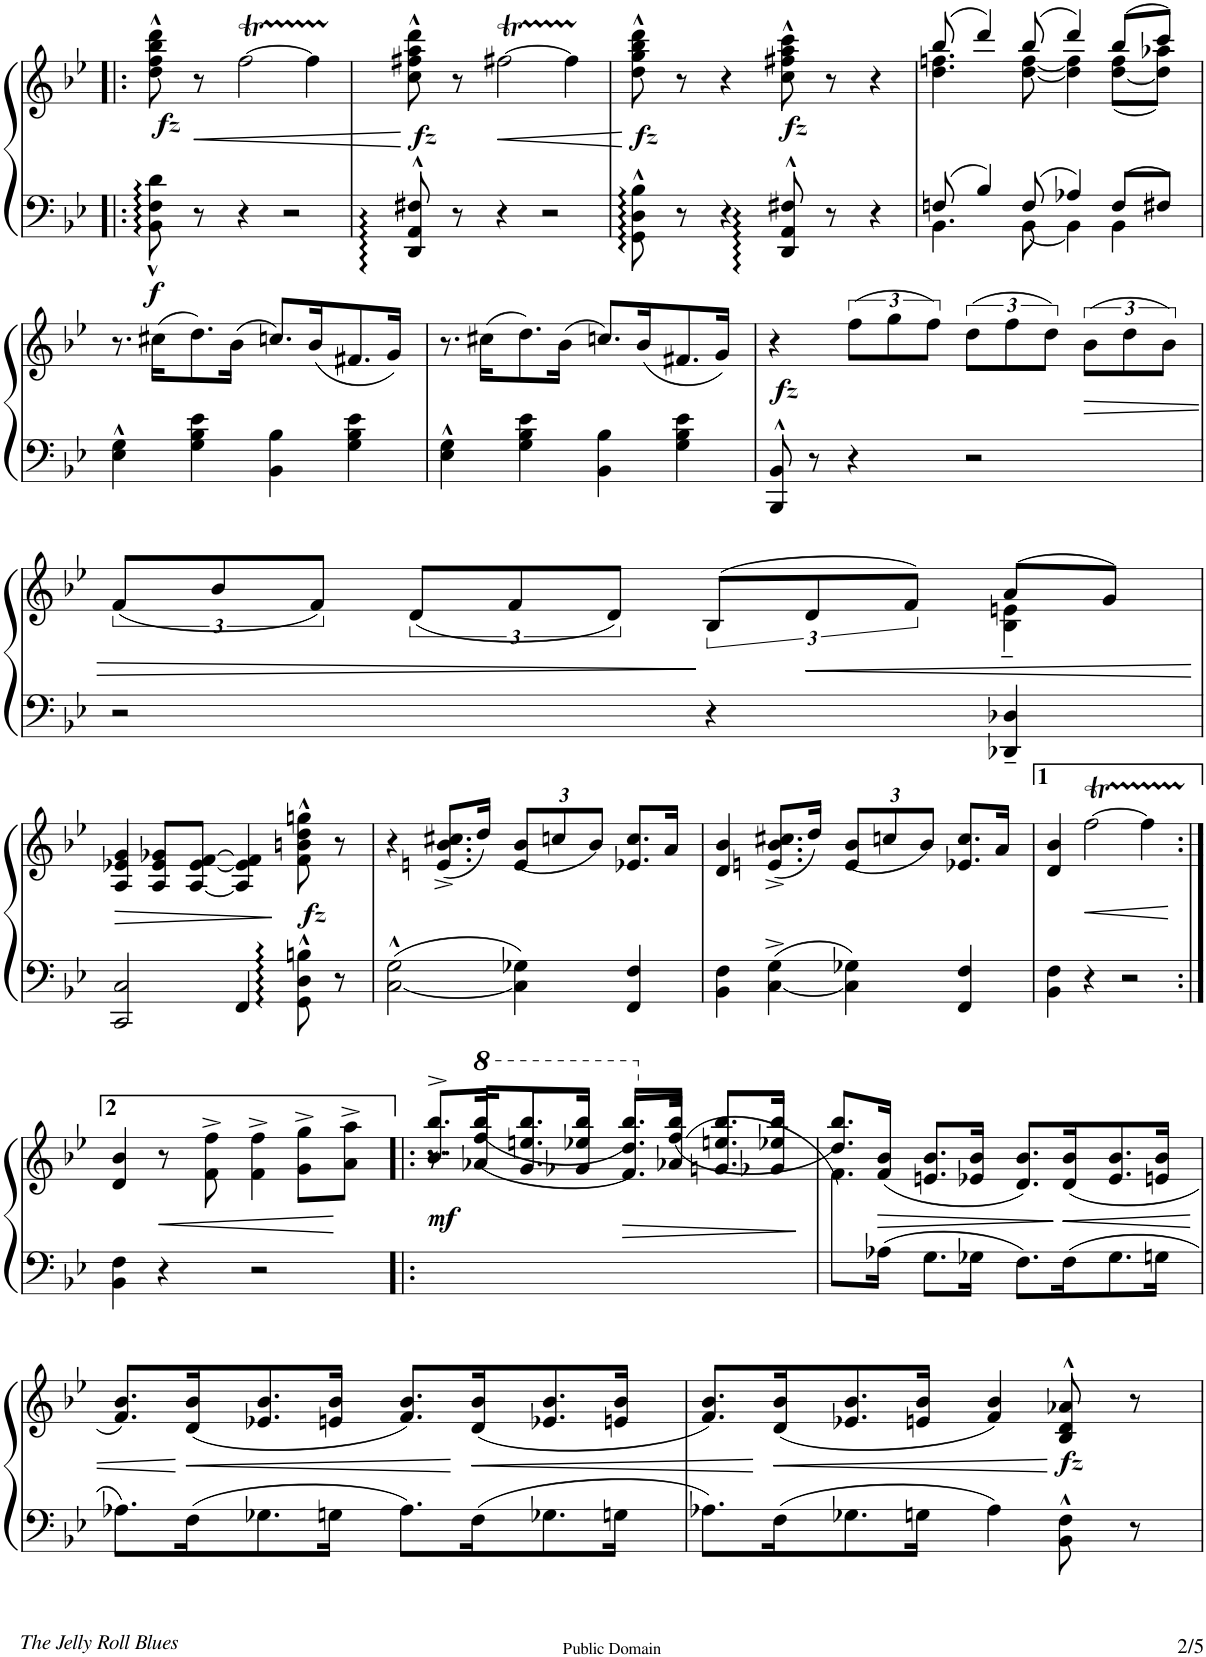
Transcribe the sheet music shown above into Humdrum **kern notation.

**kern	**kern	**dynam
*part1	*part1	*part1
*staff2	*staff1	*staff1/2
*I"Piano	*	*
*I'Pno.	*	*
!!LO:PB:g=z
*clefF4	*clefG2	*
*k[b-e-]	*k[b-e-]	*
*B-:	*B-:	*
*M4/4	*M4/4	*
*met(c)	*met(c)	*
=18!|:	=18!|:	=18!|:
!	!	!LO:DY:b=2
!	!	!LO:DY:n=1:b
8BB-\^^ 8F\^^ 8d\^^	8dd\^^ 8ff\^^ 8bb-\^^ 8ddd\^^	f fz
!	!	!LO:HP:b
8r	8r	<
4r	[2ffT\	.
2r	.	.
.	4ffTTT\]	.
.	.	[
=19	=19	=19
!	!	!LO:DY:b
8DD/^^ 8AA/^^ 8F#X/^^	8cc\^^ 8ff#X\^^ 8aa\^^ 8ddd\^^	fz
8r	8r	.
!	!	!LO:HP:b
4r	[2ff#Xt\	<
2r	.	.
.	4ff#TTT\]	.
.	.	[
=20	=20	=20
!	!	!LO:DY:b
8GG\^^ 8D\^^ 8B-\^^	8dd\^^ 8gg\^^ 8bb-\^^ 8ddd\^^	fz
8r	8r	.
4r	4r	.
!	!	!LO:DY:b
8DD/^^ 8AA/^^ 8F#X/^^	8cc\^^ 8ff#X\^^ 8aa\^^ 8ccc\^^	fz
8r	8r	.
4r	4r	.
=21	=21	=21
*^	*^	*
8Fn/	4.BB-\	(8bb-/	4.dd\ 4.ffn\	.
4B-/	.	4ddd/)	.	.
8F/	[8BB-\	(8bb-/	[8dd\ [8ff\	.
4A-X/	4BB-\]	4ddd/)	4dd\] 4ff\]	.
8F/L	4BB-\	(8bb-/L	([8dd\ 8ff\L	.
8F#X/J	.	8ccc/J)	8dd\] 8aa-X\J)	.
*v	*v	*	*	*
*	*v	*v	*
!!LO:LB:g=z
=22	=22	=22
4E-\^^ 4G\^^	8.r	.
.	(16cc#X\KL	.
4G\ 4B-\ 4e-\	8.dd\)	.
.	(16b-\Jk	.
4BB-\ 4B-\	8.ccn/L)	.
.	(16b-/K	.
4G\ 4B-\ 4e-\	8.f#X/	.
.	16g/Jk)	.
=23	=23	=23
4E-\^^ 4G\^^	8.r	.
.	(16cc#X\KL	.
4G\ 4B-\ 4e-\	8.dd\)	.
.	(16b-\Jk	.
4BB-\ 4B-\	8.ccn/L)	.
.	(16b-/K	.
4G\ 4B-\ 4e-\	8.f#X/	.
.	16g/Jk)	.
=24	=24	=24
!	!	!LO:DY:b
8BBB-/^^ 8BB-/^^	4r	fz
8r	.	.
4r	(12ff\L	.
.	12gg\	.
.	12ff\J)	.
2r	(12dd\L	.
.	12ff\	.
.	12dd\J)	.
!	!	!LO:HP:b
.	(12b-\L	>
.	12dd\	.
.	12b-\J)	.
!!LO:LB:g=z
=25	=25	=25
*	*^	*
2r	(12f/L	2ryy	.
.	12b-/	.	.
.	12f/J)	.	.
.	(12d/L	.	.
.	12f/	.	.
.	12d/J)	.	.
4r	(12B-/L	4ryy	]
!	!	!	!LO:HP:b
.	12d/	.	<
.	12f/J)	.	.
4DD-X/~< 4D-X/~<	(8a/L	4B-\~< 4en\~<	.
.	8g/J)	.	.
*	*v	*v	*
.	.	[
!!LO:LB:g=z
=26	=26	=26
!	!	!LO:HP:b
2CC/ 2C/	4A/ 4e-X/ 4g/	>
.	8A/ 8e-/ 8g-X/L	.
.	[8A/ [8e-/ [8f/J	.
4FF/	4A/] 4e-/] 4f/]	.
!	!	!LO:DY:n=1:b
8GG\^^ 8D\^^ 8Bn\^^	8f\^^ 8bn\^^ 8dd\^^ 8ggn\^^	] fz
8r	8r	.
=27	=27	=27
[2C\^^ 2G\^^	4r	.
.	(8.en/^< 8.b-/^< 8.cc#X/^<L	.
.	16dd/Jk)	.
*	*Xbrackettup	*
4C\] 4G-X\	(12e/ 12b-/L	.
.	12ccn/	.
.	12b-/J)	.
4FF/ 4F/	8.e-X/ 8.cc/L	.
.	16a/Jk	.
=28	=28	=28
4BB-\ 4F\	4d/ 4b-/	.
[4C\^> 4G\^>	(8.en/^< 8.b-/^< 8.cc#X/^<L	.
.	16dd/Jk)	.
4C\] 4G-X\	(12e/ 12b-/L	.
.	12ccn/	.
.	12b-/J)	.
4FF/ 4F/	8.e-X/ 8.cc/L	.
.	16a/Jk	.
=29	=29	=29
4BB-\ 4F\	4d/ 4b-/	.
!	!	!LO:HP:b
4r	[2ffT\	<
2r	.	.
.	4ffTTT\]	.
.	.	[
!!LO:LB:g=z
=30:|!	=30:|!	=30:|!
4BB-\ 4F\	4d/ 4b-/	.
!	!	!LO:HP:b
4r	8r	<
.	8f\^ 8ff\^	.
2r	4f\^ 4ff\^	.
.	8g\^ 8gg\^L	.
.	8a\^ 8aa\^J	[
=31!|:	=31!|:	=31!|:
*	*^	*
!	!	!	!LO:DY:b
8.r	8.b-/^> 8.bb-/^>L	8.ryy	mf
*	*8va	*	*
2ryy	(16fff/ 16bbb-/Jk	(16a-X/KL	.
.	8.eeen/ 8.bbb-/L	8.g/	.
.	16eee-X/ 16bbb-/Jk	16g-X/Jk	.
!	!	!	!LO:HP:b
.	8.ddd/ 8.bbb-/L)	8.f/L)	>
*	*X8va	*	*
4ryy	(16ff/ 16bb-/Jk	(16a-X/Jk	.
.	8.een/ 8.bb-/L	8.gn/L	.
16ryy	16ee-X/ 16bb-/Jk	16g-X/Jk	.
*	*v	*v	*
.	.	]
=32	=32	=32
*	*^	*
8.ryy	8.dd/ 8.bb-/L)	8.f\L)	.
!	!	!	!LO:HP:b
16A-X\Jk	(16f/ 16b-/Jk	2ryy	>
8.G\L	8.en/ 8.b-/L	.	.
16G-X\Jk	16e-X/ 16b-/Jk	.	.
8.F\L	8.d/ 8.b-/L)	.	.
!	!	!	!LO:HP:n=1:b
16F\K	(16d/ 16b-/K	4ryy	] <
8.G-\	8.e-/ 8.b-/	.	.
16Gn\Jk	16en/ 16b-/Jk	16ryy	.
*	*v	*v	*
!!LO:LB:g=z
=33	=33	=33
8.A-X\L	8.f/ 8.b-/L)	.
!	!	!LO:HP:n=1:b
16F\K	(16d/ 16b-/K	[ <
8.G-X\	8.e-X/ 8.b-/	.
16Gn\Jk	16en/ 16b-/Jk	.
8.A-\L	8.f/ 8.b-/L)	.
!	!	!LO:HP:n=1:b
16F\K	(16d/ 16b-/K	[ <
8.G-X\	8.e-X/ 8.b-/	.
16Gn\Jk	16en/ 16b-/Jk	.
=34	=34	=34
8.A-X\L	8.f/ 8.b-/L)	.
!	!	!LO:HP:n=1:b
16F\K	(16d/ 16b-/K	[ <
8.G-X\	8.e-X/ 8.b-/	.
16Gn\Jk	16en/ 16b-/Jk	.
4A-\	4f/ 4b-/)	.
!	!	!LO:DY:n=1:b
8BB-\^^ 8F\^^	8B-/^^ 8d/^^ 8a-X/^^	[ fz
8r	8r	.
=	=	=
*-	*-	*-
